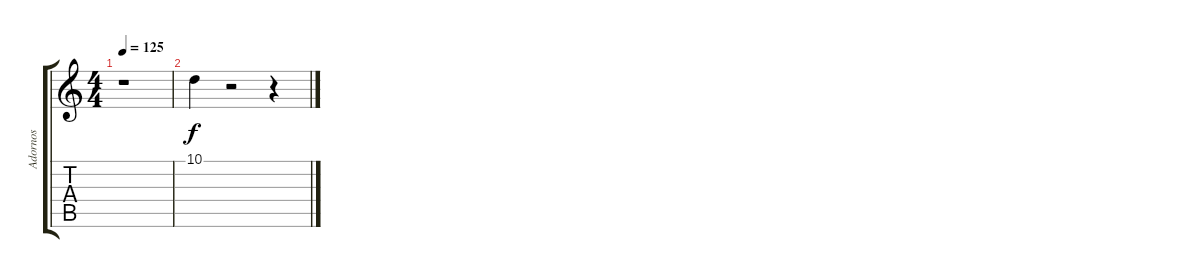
\track ("Adornos" "Adornos") {instrument pad2warm}
\staff {score tabs}
\tuning (E4 B3 G3 D3 A2 E2) {hide}
\ts (4 4)
\tempo 125
\clef g2
\ks c
r.1{dy f} |
10.1.4{instrument pad2warm} r.2 r.4
